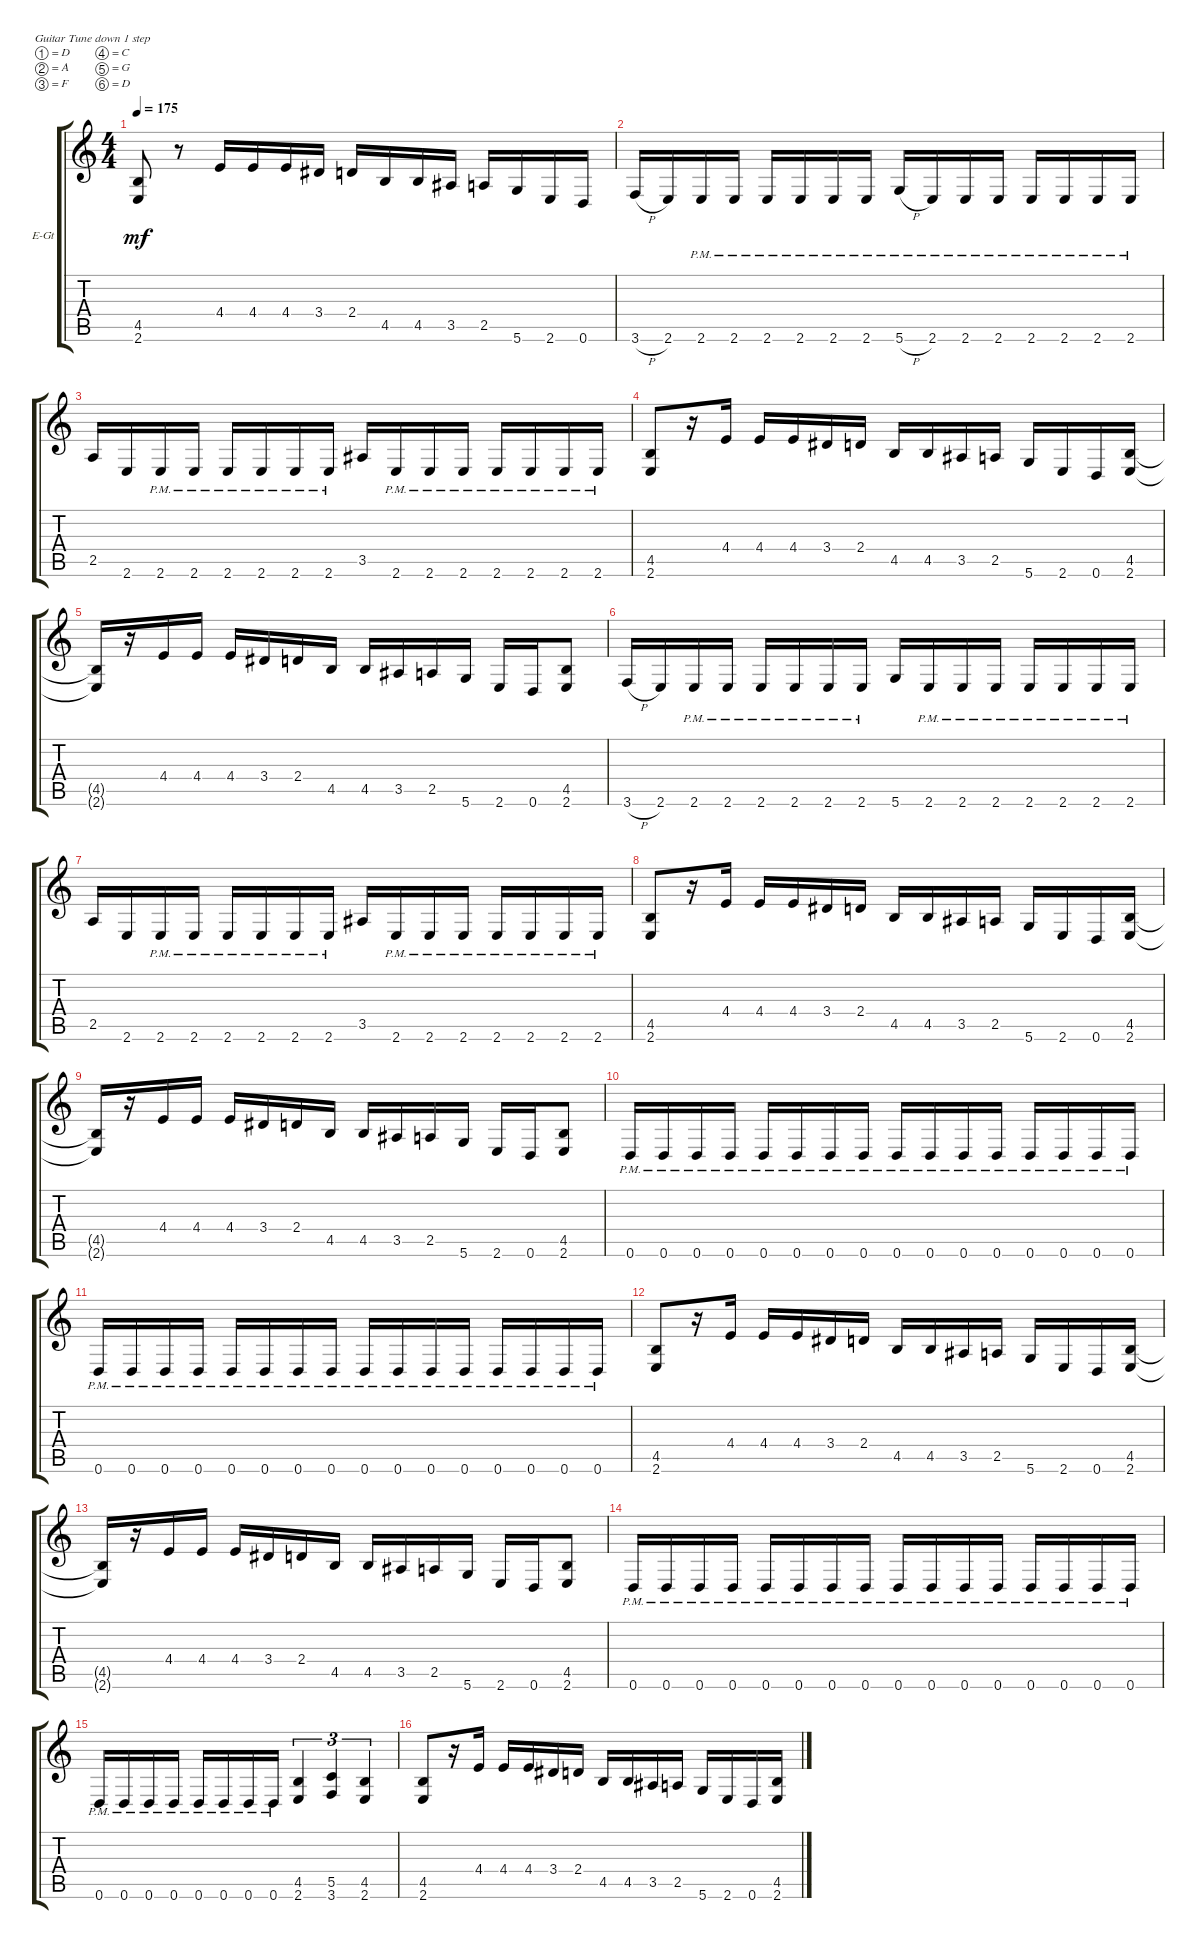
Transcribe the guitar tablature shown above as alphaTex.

\defaultSystemsLayout 4
\bracketExtendMode groupsimilarinstruments
\firstSystemTrackNameOrientation horizontal
\otherSystemsTrackNameOrientation horizontal
\track ("Rhythm Guitar " "E-Gt") {instrument electricguitarclean}
\staff {score tabs}
\tuning (D4 A3 F3 C3 G2 D2)
\ts (4 4)
\tempo 175
\clef g2
\ks c
(2.6 4.5).8{dy mf} r.8 4.4.16 4.4.16 4.4.16 3.4.16 2.4.16 4.5.16 4.5.16 3.5.16 2.5.16 5.6.16 2.6.16 0.6.16 |
3.6{h}.16 2.6.16 2.6{pm}.16 2.6{pm}.16 2.6{pm}.16 2.6{pm}.16 2.6{pm}.16 2.6{pm}.16 5.6{h pm}.16 2.6{pm}.16 2.6{pm}.16 2.6{pm}.16 2.6{pm}.16 2.6{pm}.16 2.6{pm}.16 2.6{pm}.16 |
2.5.16 2.6.16 2.6{pm}.16 2.6{pm}.16 2.6{pm}.16 2.6{pm}.16 2.6{pm}.16 2.6{pm}.16 3.5.16 2.6{pm}.16 2.6{pm}.16 2.6{pm}.16 2.6{pm}.16 2.6{pm}.16 2.6{pm}.16 2.6{pm}.16 |
(2.6 4.5).8 r.16 4.4.16 4.4.16 4.4.16 3.4.16 2.4.16 4.5.16 4.5.16 3.5.16 2.5.16 5.6.16 2.6.16 0.6.16 (2.6 4.5).16 |
(4.5{t} 2.6{t}).16 r.16 4.4.16 4.4.16 4.4.16 3.4.16 2.4.16 4.5.16 4.5.16 3.5.16 2.5.16 5.6.16 2.6.16 0.6.16 (2.6 4.5).8 |
3.6{h}.16 2.6.16 2.6{pm}.16 2.6{pm}.16 2.6{pm}.16 2.6{pm}.16 2.6{pm}.16 2.6{pm}.16 5.6.16 2.6{pm}.16 2.6{pm}.16 2.6{pm}.16 2.6{pm}.16 2.6{pm}.16 2.6{pm}.16 2.6{pm}.16 |
2.5.16 2.6.16 2.6{pm}.16 2.6{pm}.16 2.6{pm}.16 2.6{pm}.16 2.6{pm}.16 2.6{pm}.16 3.5.16 2.6{pm}.16 2.6{pm}.16 2.6{pm}.16 2.6{pm}.16 2.6{pm}.16 2.6{pm}.16 2.6{pm}.16 |
(2.6 4.5).8 r.16 4.4.16 4.4.16 4.4.16 3.4.16 2.4.16 4.5.16 4.5.16 3.5.16 2.5.16 5.6.16 2.6.16 0.6.16 (2.6 4.5).16 |
(4.5{t} 2.6{t}).16 r.16 4.4.16 4.4.16 4.4.16 3.4.16 2.4.16 4.5.16 4.5.16 3.5.16 2.5.16 5.6.16 2.6.16 0.6.16 (2.6 4.5).8 |
0.6{pm}.16 0.6{pm}.16 0.6{pm}.16 0.6{pm}.16 0.6{pm}.16 0.6{pm}.16 0.6{pm}.16 0.6{pm}.16 0.6{pm}.16 0.6{pm}.16 0.6{pm}.16 0.6{pm}.16 0.6{pm}.16 0.6{pm}.16 0.6{pm}.16 0.6{pm}.16 |
0.6{pm}.16 0.6{pm}.16 0.6{pm}.16 0.6{pm}.16 0.6{pm}.16 0.6{pm}.16 0.6{pm}.16 0.6{pm}.16 0.6{pm}.16 0.6{pm}.16 0.6{pm}.16 0.6{pm}.16 0.6{pm}.16 0.6{pm}.16 0.6{pm}.16 0.6{pm}.16 |
(2.6 4.5).8 r.16 4.4.16 4.4.16 4.4.16 3.4.16 2.4.16 4.5.16 4.5.16 3.5.16 2.5.16 5.6.16 2.6.16 0.6.16 (2.6 4.5).16 |
(4.5{t} 2.6{t}).16 r.16 4.4.16 4.4.16 4.4.16 3.4.16 2.4.16 4.5.16 4.5.16 3.5.16 2.5.16 5.6.16 2.6.16 0.6.16 (2.6 4.5).8 |
0.6{pm}.16 0.6{pm}.16 0.6{pm}.16 0.6{pm}.16 0.6{pm}.16 0.6{pm}.16 0.6{pm}.16 0.6{pm}.16 0.6{pm}.16 0.6{pm}.16 0.6{pm}.16 0.6{pm}.16 0.6{pm}.16 0.6{pm}.16 0.6{pm}.16 0.6{pm}.16 |
0.6{pm}.16 0.6{pm}.16 0.6{pm}.16 0.6{pm}.16 0.6{pm}.16 0.6{pm}.16 0.6{pm}.16 0.6{pm}.16 (2.6 4.5).4{tu (3 2)} (3.6 5.5).4{tu (3 2)} (2.6 4.5).4{tu (3 2)} |
(4.5 2.6).8 r.16 4.4.16 4.4.16 4.4.16 3.4.16 2.4.16 4.5.16 4.5.16 3.5.16 2.5.16 5.6.16 2.6.16 0.6.16 (2.6 4.5).16
